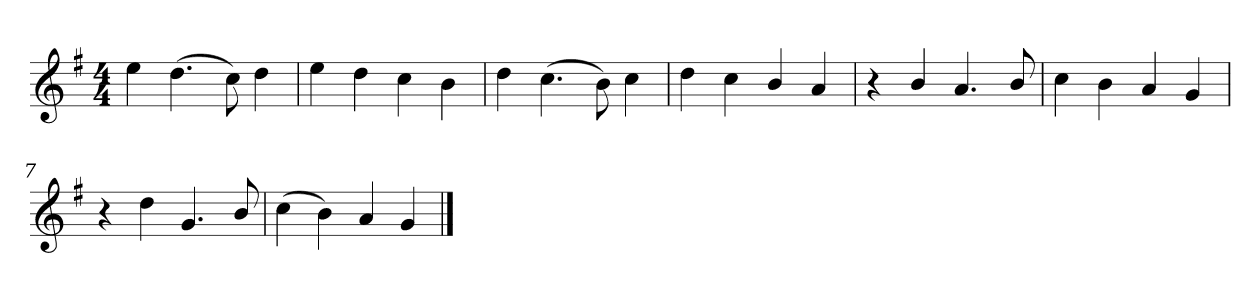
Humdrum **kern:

**kern
*part1
*staff1
*clefG2
*k[f#]
*G:
*M4/4
=1
4ee\
(>4.dd\
8cc\)
4dd\
=2
4ee\
4dd\
4cc\
4b\
=3
4dd\
(>4.cc\
8b\)
4cc\
=4
4dd\
4cc\
4b/
4a/
!!LO:LB:g=z
=5
4r
4b/
4.a/
8b/
=6
4cc\
4b\
4a/
4g/
=7
4r
4dd\
4.g/
8b/
=8
(>4cc\
4b\)
4a/
4g/
==
*-
